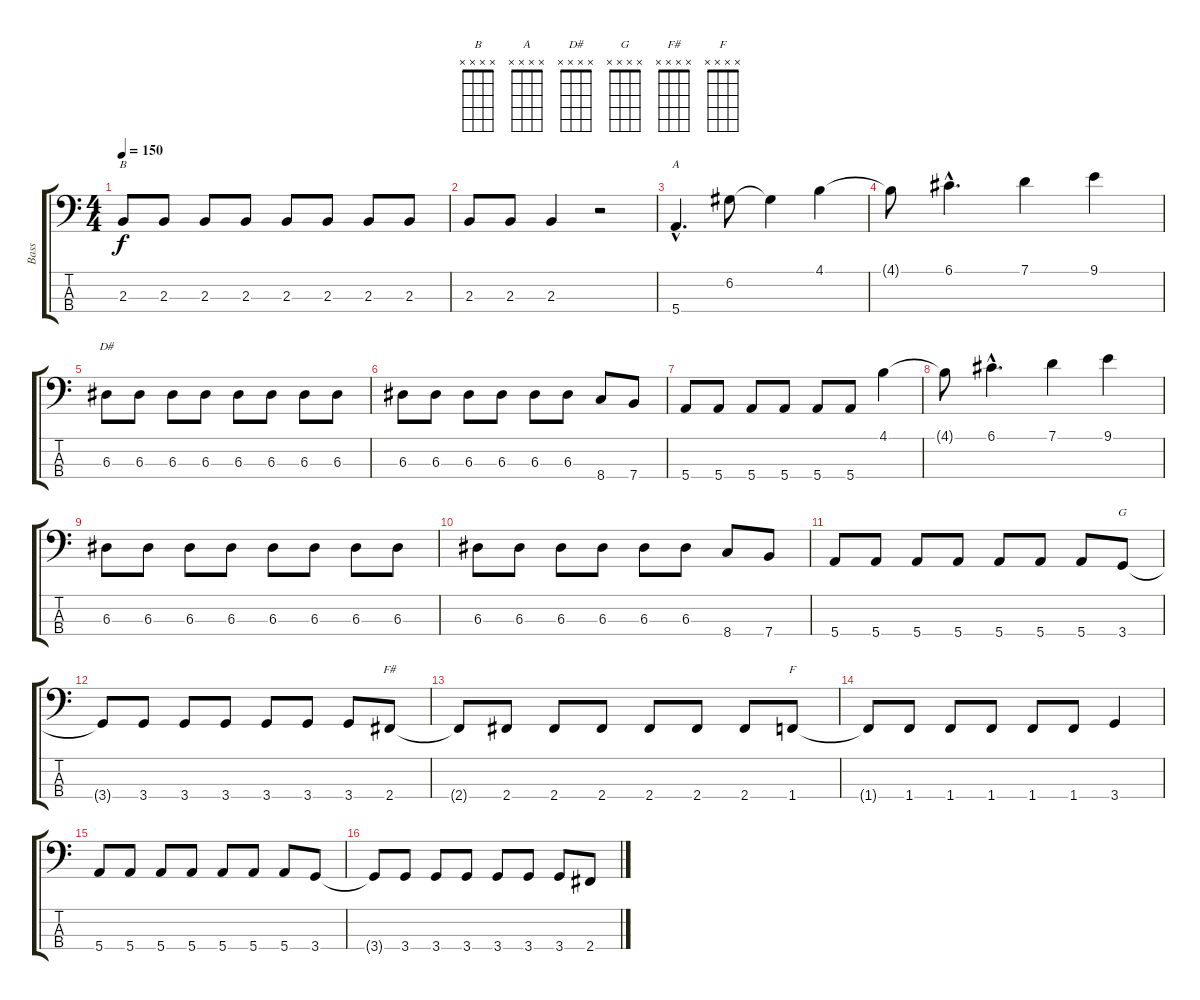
\track ("Bass" "Bass") {instrument electricbassfinger}
\staff {score tabs}
\tuning (G2 D2 A1 E1) {hide}
\chord ("B" x x x x) {firstfret 0}
\chord ("A" x x x x) {firstfret 0}
\chord ("D#" x x x x) {firstfret 0}
\chord ("G" x x x x) {firstfret 0}
\chord ("F#" x x x x) {firstfret 0}
\chord ("F" x x x x) {firstfret 0}
\ts (4 4)
\tempo 150
\clef f4
\ks c
2.3.8{ch "B" dy f} 2.3.8 2.3.8 2.3.8 2.3.8 2.3.8 2.3.8 2.3.8 |
2.3.8 2.3.8 2.3.4 r.2 |
5.4{hac}.4{d ch "A"} 6.2.8 6.2{t}.4 4.1.4 |
4.1{t}.8 6.1{hac}.4{d} 7.1.4 9.1.4 |
6.3.8{ch "D#"} 6.3.8 6.3.8 6.3.8 6.3.8 6.3.8 6.3.8 6.3.8 |
6.3.8 6.3.8 6.3.8 6.3.8 6.3.8 6.3.8 8.4.8 7.4.8 |
5.4.8 5.4.8 5.4.8 5.4.8 5.4.8 5.4.8 4.1.4 |
4.1{t}.8 6.1{hac}.4{d} 7.1.4 9.1.4 |
6.3.8 6.3.8 6.3.8 6.3.8 6.3.8 6.3.8 6.3.8 6.3.8 |
6.3.8 6.3.8 6.3.8 6.3.8 6.3.8 6.3.8 8.4.8 7.4.8 |
5.4.8 5.4.8 5.4.8 5.4.8 5.4.8 5.4.8 5.4.8 3.4.8{ch "G"} |
3.4{t}.8 3.4.8 3.4.8 3.4.8 3.4.8 3.4.8 3.4.8 2.4.8{ch "F#"} |
2.4{t}.8 2.4.8 2.4.8 2.4.8 2.4.8 2.4.8 2.4.8 1.4.8{ch "F"} |
1.4{t}.8 1.4.8 1.4.8 1.4.8 1.4.8 1.4.8 3.4.4 |
5.4.8 5.4.8 5.4.8 5.4.8 5.4.8 5.4.8 5.4.8 3.4.8 |
3.4{t}.8 3.4.8 3.4.8 3.4.8 3.4.8 3.4.8 3.4.8 2.4.8
